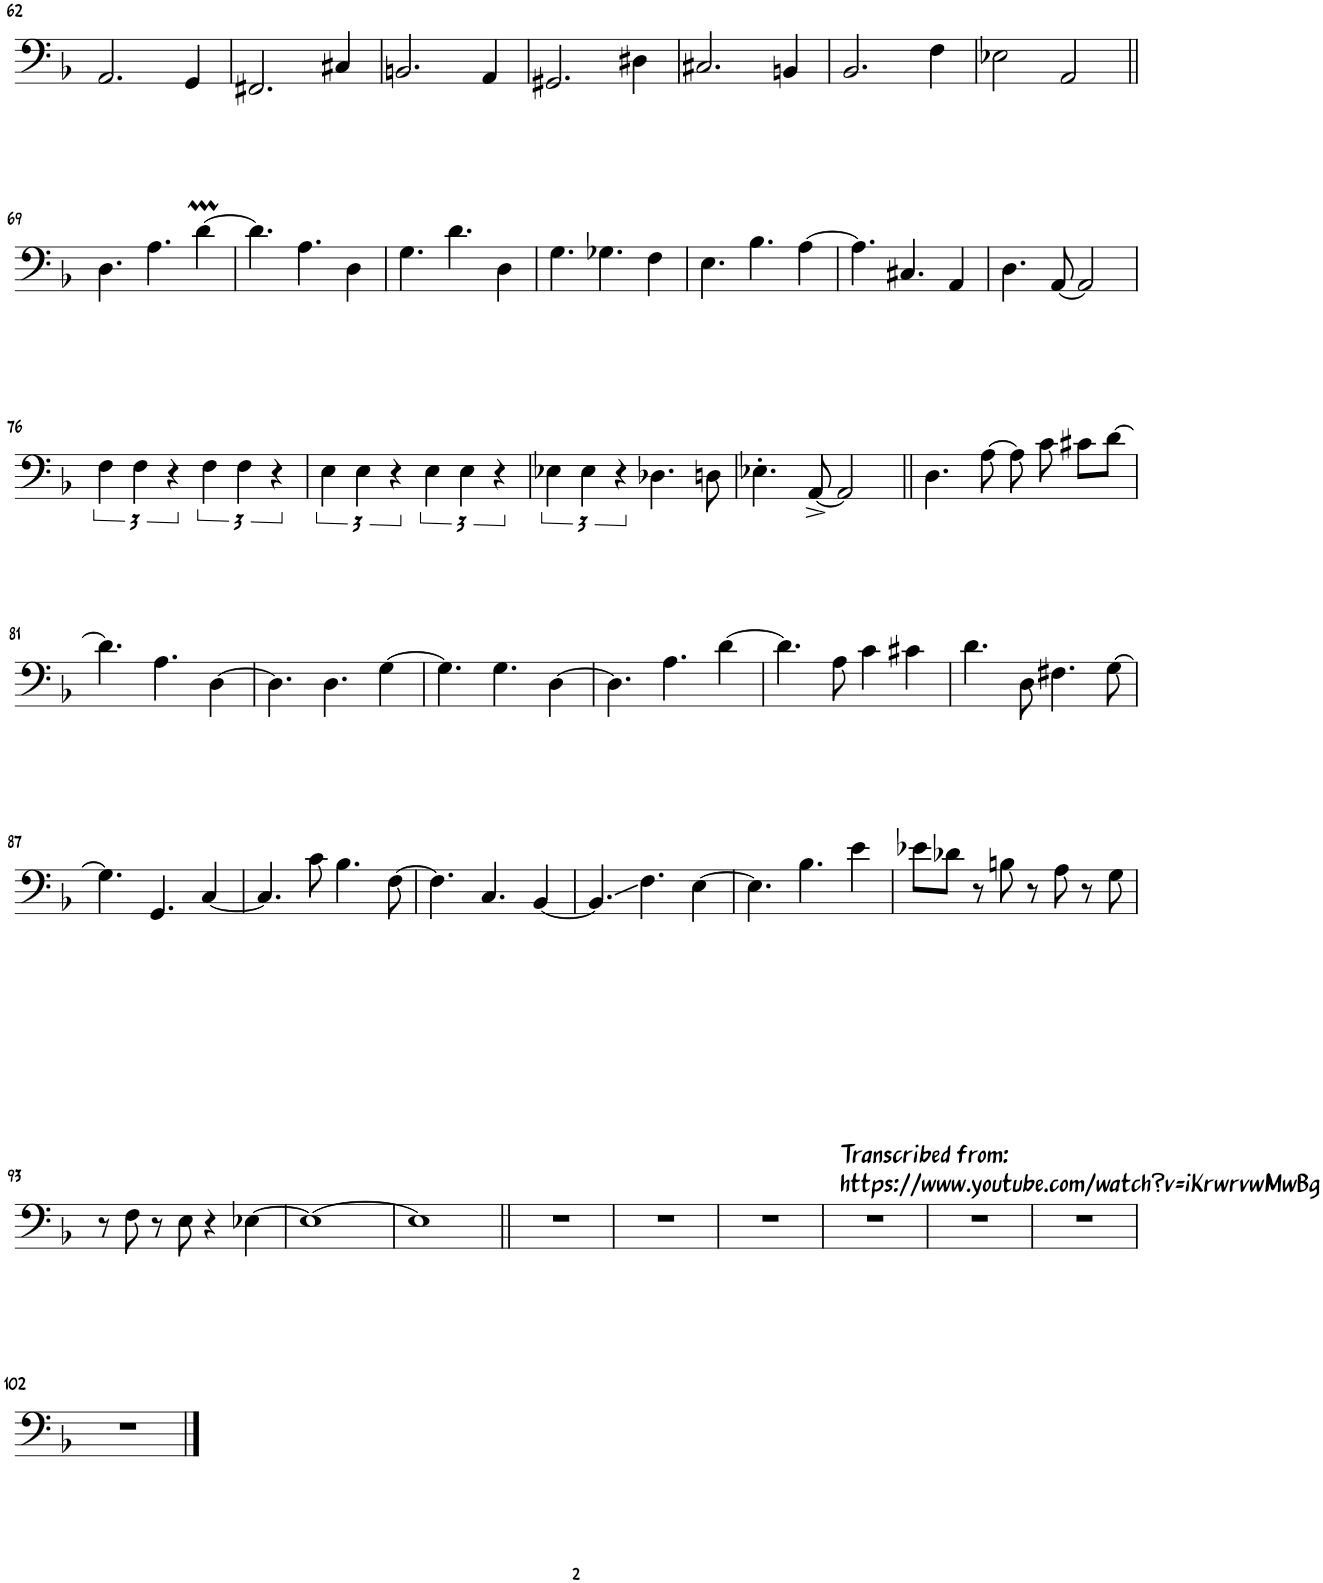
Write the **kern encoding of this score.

**kern
*part1
*staff1
*I"Piano
*I'Pno.
!!LO:PB:g=z
*clefF4
*k[b-]
*M4/4
=62
2.AA/
4GG/
=63
2.FF#X/
4C#X/
=64
2.BBn/
4AA/
=65
2.GG#X/
4D#X\
=66
2.C#X/
4BBn/
=67
2.BB-/
4F\
=68
2E-X\
2AA/
!!LO:LB:g=z
=69||
4.D\
4.A\
[4dM\
=70
4.d\]
4.A\
4D\
=71
4.G\
4.d\
4D\
=72
4.G\
4.G-X\
4F\
=73
4.E\
4.B-\
[4A\
=74
4.A\]
4.C#X/
4AA/
=75
4.D\
[8AA/
2AA/]
!!LO:LB:g=z
=76
6F\
6F\
6r
6F\
6F\
6r
=77
6E\
6E\
6r
6E\
6E\
6r
=78
6E-X\
6E-\
6r
4.D-X\
8Dn\
=79
4.E-X'\
[8AA^/
2AA/]
=80||
4.D\
[8A\
8A\]
8c\
8c#X\L
[8d\J
!!LO:LB:g=z
=81
4.d\]
4.A\
[4D\
=82
4.D\]
4.D\
[4G\
=83
4.G\]
4.G\
[4D\
=84
4.D\]
4.A\
[4d\
=85
4.d\]
8A\
4c\
4c#X\
=86
4.d\
8D\
4.F#X\
[8G\
!!LO:LB:g=z
=87
4.G\]
4.GG/
[4C/
=88
4.C/]
8c\
4.B-\
[8F\
=89
4.F\]
4.C/
[4BB-/
=90
4.BB-/]
4.F\
[4E\
=91
4.E\]
4.B-\
4e\
=92
!LO:TX:b:t=Transcribed from&colon;
!LO:TX:b:t=https&colon;//www.youtube.com/watch?v=iKrwrvwMwBg
8e-X\L
8d-X\J
8r
8Bn\
8r
8A\
8r
8G\
!!LO:LB:g=z
=93
8r
8F\
8r
8E\
4r
[4E-X\
=94
1E-_
=95
1E-]
=96||
1r
=97
1r
=98
1r
=99
1r
=100
1r
=101
1r
!!LO:LB:g=z
=102
1r
==
*-
